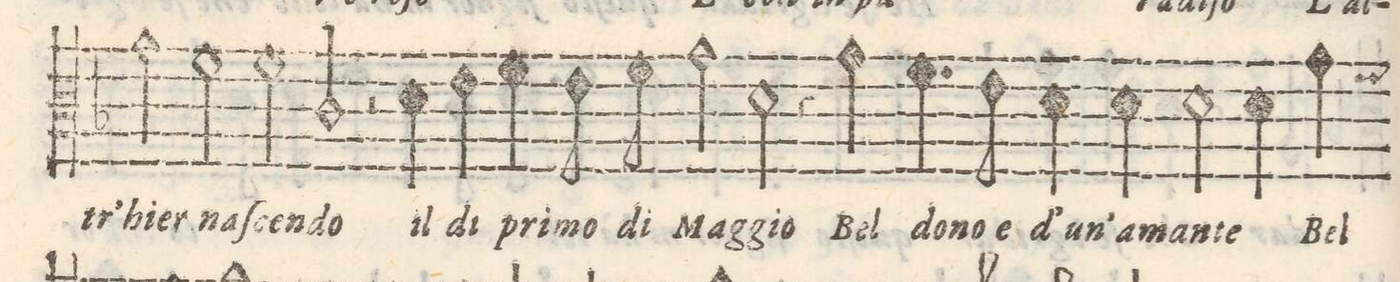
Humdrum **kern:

**kern	**text
*I"ALTO	*
*clefC3	*
*k[b-]	*
*met(C)	*
*M2/1	*
2g\	-tr'hier
2f\	na-
=6-	=6-
2f\	-ſcen-
2c/	-do
2r	.
4d\	il
4e\	di
=7-	=7-
4f\	pri-
8e\	-mo
8f\	di
2g\	Mag-
2d\	-gio
4r	.
4g\	Bel
=8-	=8-
4.f\	do-
8e\	no_e
4d\	d'un'
4d\	a-
2d\	-man-
4d\	-te
4g\	Bel
=9-	=9-
*-	*-
